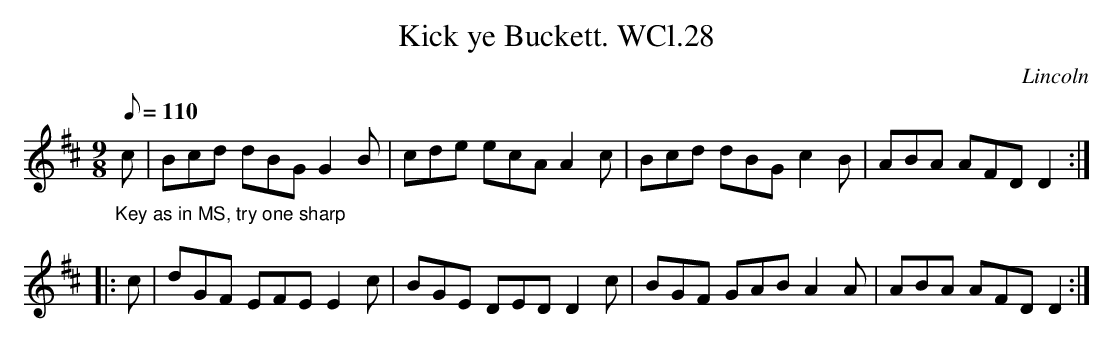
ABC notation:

X:1
T:Kick ye Buckett. WCl.28
L:1/8
M:9/8
O:Lincoln
Q:110
K:D
"_Key as in MS, try one sharp"c|Bcd dBG G2 B|\
cde ecA A2 c|Bcd dBG c2 B|ABA AFD D2:|!
|:c|dGF EFE E2 c|BGE DED D2 c|BGF GAB A2 A| ABA  AFD D2:|
